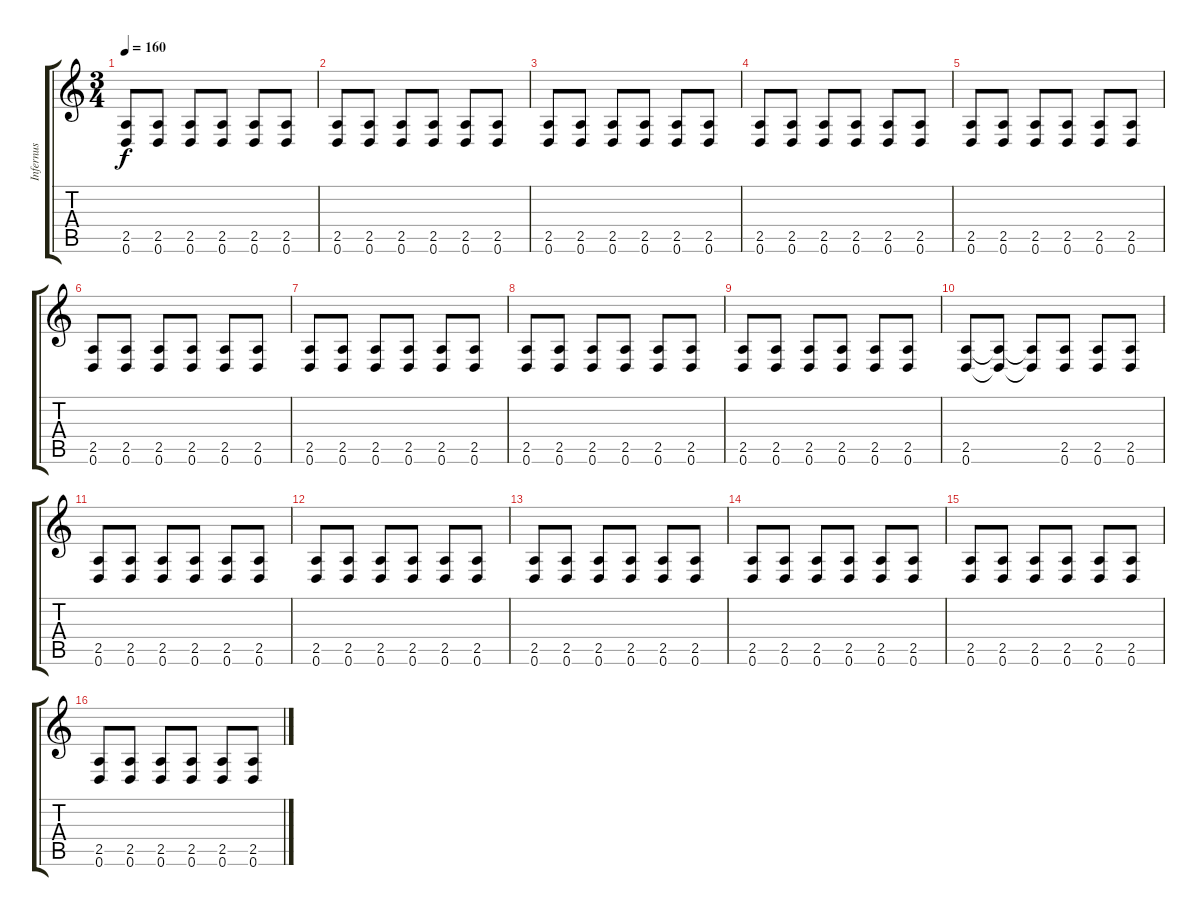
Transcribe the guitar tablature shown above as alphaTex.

\track ("Infernus" "Infernus") {instrument distortionguitar}
\staff {score tabs}
\tuning (D4 A3 F3 C3 G2 D2) {hide}
\ts (3 4)
\tempo 160
\clef g2
\ks c
(2.5 0.6).8{dy f} (2.5 0.6).8 (2.5 0.6).8 (2.5 0.6).8 (2.5 0.6).8 (2.5 0.6).8 |
(2.5 0.6).8 (2.5 0.6).8 (2.5 0.6).8 (2.5 0.6).8 (2.5 0.6).8 (2.5 0.6).8 |
(2.5 0.6).8 (2.5 0.6).8 (2.5 0.6).8 (2.5 0.6).8 (2.5 0.6).8 (2.5 0.6).8 |
(2.5 0.6).8 (2.5 0.6).8 (2.5 0.6).8 (2.5 0.6).8 (2.5 0.6).8 (2.5 0.6).8 |
(2.5 0.6).8 (2.5 0.6).8 (2.5 0.6).8 (2.5 0.6).8 (2.5 0.6).8 (2.5 0.6).8 |
(2.5 0.6).8 (2.5 0.6).8 (2.5 0.6).8 (2.5 0.6).8 (2.5 0.6).8 (2.5 0.6).8 |
(2.5 0.6).8 (2.5 0.6).8 (2.5 0.6).8 (2.5 0.6).8 (2.5 0.6).8 (2.5 0.6).8 |
(2.5 0.6).8 (2.5 0.6).8 (2.5 0.6).8 (2.5 0.6).8 (2.5 0.6).8 (2.5 0.6).8 |
(2.5 0.6).8 (2.5 0.6).8 (2.5 0.6).8 (2.5 0.6).8 (2.5 0.6).8 (2.5 0.6).8 |
(2.5 0.6).8 (2.5{t} 0.6{t}).8 (2.5{t} 0.6{t}).8 (2.5 0.6).8 (2.5 0.6).8 (2.5 0.6).8 |
(2.5 0.6).8 (2.5 0.6).8 (2.5 0.6).8 (2.5 0.6).8 (2.5 0.6).8 (2.5 0.6).8 |
(2.5 0.6).8 (2.5 0.6).8 (2.5 0.6).8 (2.5 0.6).8 (2.5 0.6).8 (2.5 0.6).8 |
(2.5 0.6).8 (2.5 0.6).8 (2.5 0.6).8 (2.5 0.6).8 (2.5 0.6).8 (2.5 0.6).8 |
(2.5 0.6).8 (2.5 0.6).8 (2.5 0.6).8 (2.5 0.6).8 (2.5 0.6).8 (2.5 0.6).8 |
(2.5 0.6).8 (2.5 0.6).8 (2.5 0.6).8 (2.5 0.6).8 (2.5 0.6).8 (2.5 0.6).8 |
(2.5 0.6).8 (2.5 0.6).8 (2.5 0.6).8 (2.5 0.6).8 (2.5 0.6).8 (2.5 0.6).8
